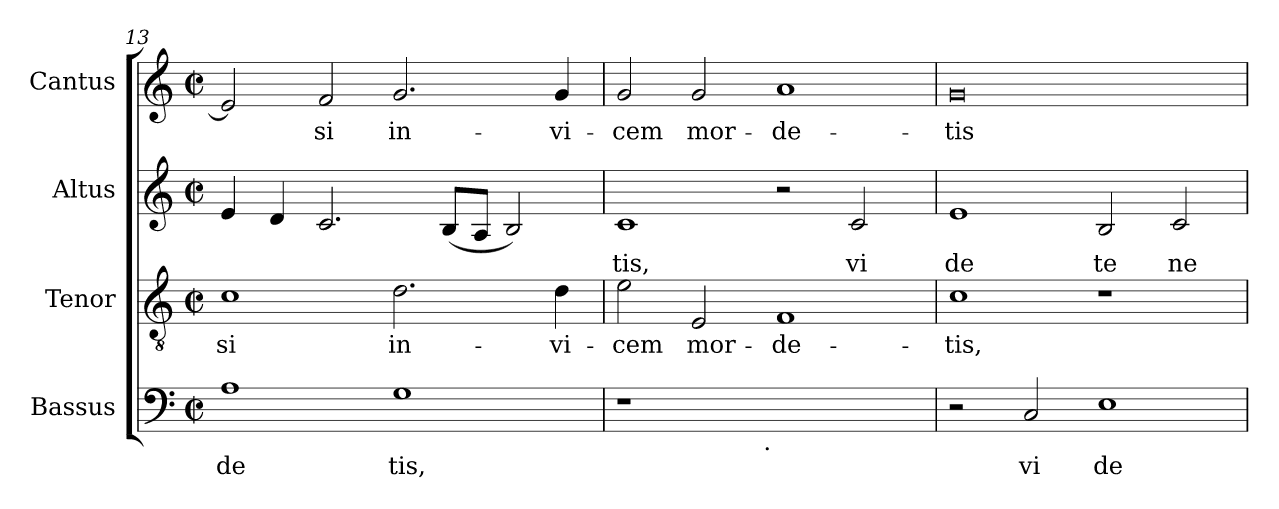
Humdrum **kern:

**kern	**text	**kern	**text	**kern	**text	**kern	**text
*part4	*part4	*part3	*part3	*part2	*part2	*part1	*part1
*staff4	*staff4	*staff3	*staff3	*staff2	*staff2	*staff1	*staff1
*I"Bassus	*	*I"Tenor	*	*I"Altus	*	*I"Cantus	*
*	*	*	*	*I'A	*	*I'C	*
*clefF4	*	*clefGv2	*	*clefG2	*	*clefG2	*
*k[]	*	*k[]	*	*k[]	*	*k[]	*
*C:	*	*C:	*	*C:	*	*C:	*
*M2/2	*	*M2/2	*	*M2/2	*	*M2/2	*
*met(c|)	*	*met(c|)	*	*met(c|)	*	*met(c|)	*
=13	=13	=13	=13	=13	=13	=13	=13
!	!LO:LY:b:cj	!	!LO:LY:b:cj	!	!LO:LY:b:cj	!	!LO:LY:b:cj
1A	de	1c	si	4e/	.	2e/]	.
!	!	!	!	!	!LO:LY:b:cj	!	!
.	.	.	.	4d/	.	.	.
!	!	!	!	!	!LO:LY:b:cj	!	!LO:LY:b:cj
.	.	.	.	2.c/	.	2f/	si
!	!LO:LY:b:cj	!	!LO:LY:b:cj	!	!	!	!LO:LY:b:cj
1G	tis,	2.d\	in-	.	.	2.g/	in-
!	!	!	!	!	!LO:LY:b:cj	!	!
.	.	.	.	(>8B/L	.	.	.
!	!	!	!	!	!LO:LY:b:cj	!	!
.	.	.	.	8A/J	.	.	.
!	!	!	!	!	!LO:LY:b:cj	!	!
.	.	.	.	2B/)	.	.	.
!	!	!	!LO:LY:b:cj	!	!	!	!LO:LY:b:cj
.	.	4d\	-vi-	.	.	4g/	-vi-
=14	=14	=14	=14	=14	=14	=14	=14
!	!	!	!LO:LY:b:cj	!	!LO:LY:b:cj	!	!LO:LY:b:cj
*^	*	*	*	*	*	*	*
1r	2ryy	.	2e\	-cem	1c	tis,	2g/	-cem
!	!	!	!	!LO:LY:b:cj	!	!	!	!LO:LY:b:cj
.	4...ryy	.	2E/	mor-	.	.	2g/	mor-
!	!LO:TX:b:t=.	!	!	!	!	!	!	!
.	1ryy	.	.	.	.	.	.	.
!	!	!	!	!LO:LY:b:cj	!	!	!	!LO:LY:b:cj
1ryy	.	.	1F	-de-	2r	.	1a	-de-
!	!	!	!	!	!	!LO:LY:b:cj	!	!
.	.	.	.	.	2c/	vi	.	.
.	32ryy	.	.	.	.	.	.	.
=15	=15	=15	=15	=15	=15	=15	=15	=15
!	!	!	!	!LO:LY:b:cj	!	!LO:LY:b:cj	!	!LO:LY:b:cj
*v	*v	*	*	*	*	*	*	*
2r	.	1c	-tis,	1e	de	0g	-tis
!	!LO:LY:b:cj	!	!	!	!	!	!
2C/	vi	.	.	.	.	.	.
!	!LO:LY:b:cj	!	!	!	!LO:LY:b:cj	!	!
1E	de	1r	.	2B/	te	.	.
!	!	!	!	!	!LO:LY:b:cj	!	!
.	.	.	.	2c/	ne	.	.
=	=	=	=	=	=	=	=
*-	*-	*-	*-	*-	*-	*-	*-
